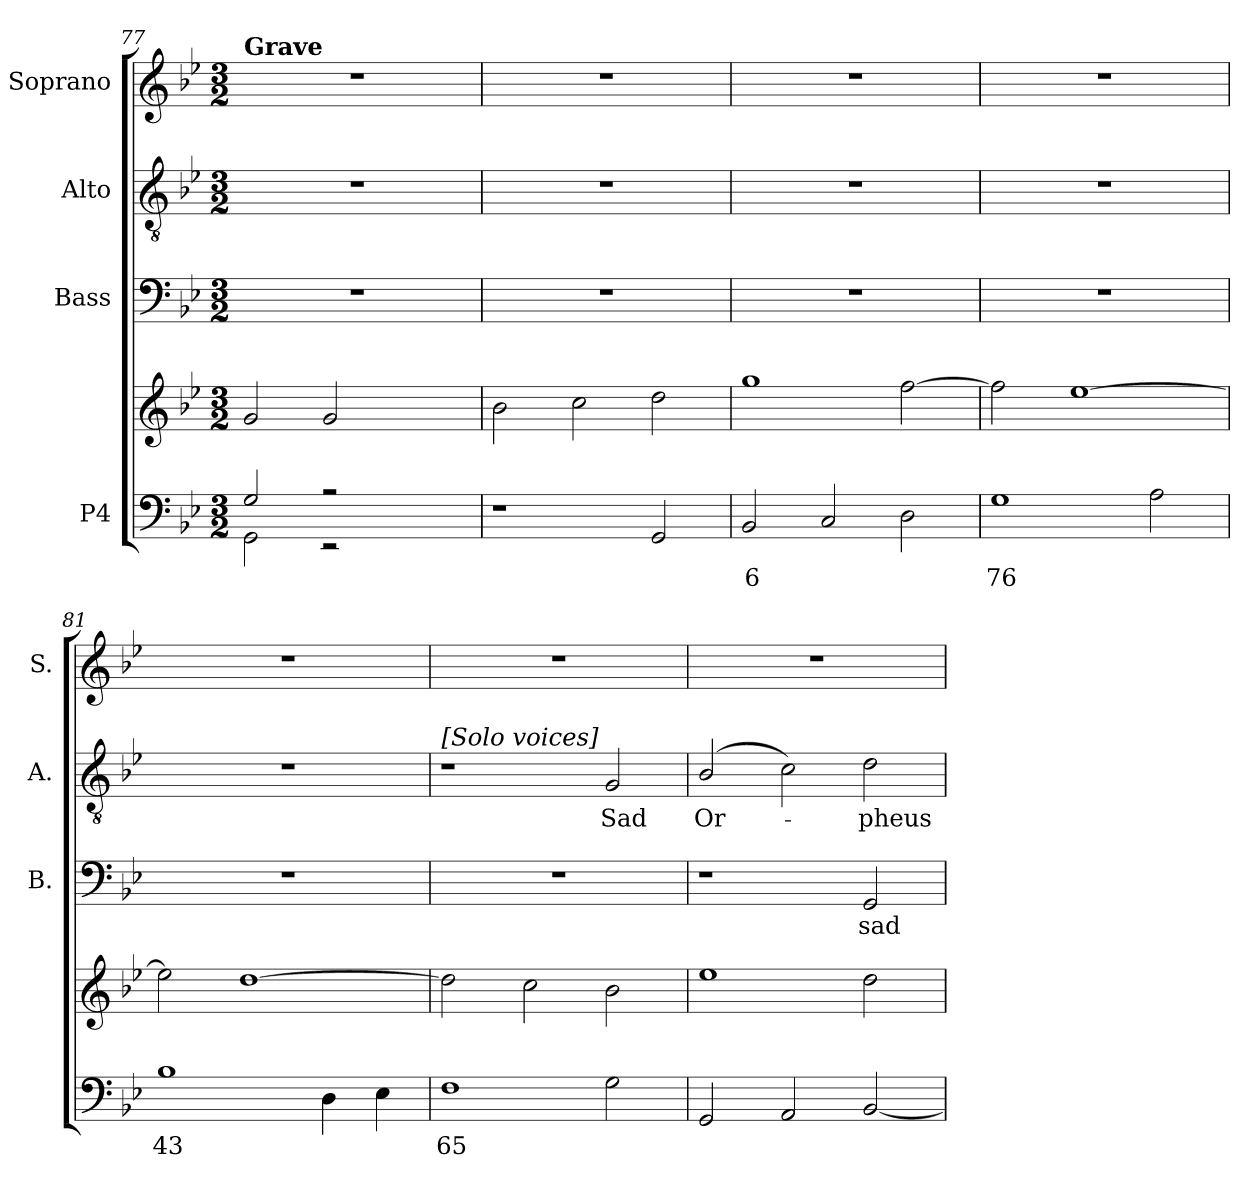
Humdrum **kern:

**kern	**text	**kern	**kern	**text	**kern	**text	**kern
*part4	*part4	*part4	*part3	*part3	*part2	*part2	*part1
*staff5	*staff5	*staff4	*staff3	*staff3	*staff2	*staff2	*staff1
*I"P4	*	*	*I"Bass	*	*I"Alto	*	*I"Soprano
*	*	*	*I'B.	*	*I'A.	*	*I'S.
!!LO:LB:g=z
*clefF4	*	*clefG2	*clefF4	*	*clefGv2	*	*clefG2
*	*	*	*	*	*ITrd7c12	*	*
*k[b-e-]	*	*k[b-e-]	*k[b-e-]	*	*k[b-e-]	*	*k[b-e-]
*B-:	*	*B-:	*B-:	*	*B-:	*	*B-:
*M3/2	*	*M3/2	*M3/2	*	*M3/2	*	*M3/2
*MM50	*	*MM50	*MM50	*	*MM50	*	*MM50
=77	=77	=77	=77	=77	=77	=77	=77
*^	*	*	*	*	*	*	*
!	!	!	!	!	!	!	!	!LO:TX:a:B:t=Grave
2Gi/	2GGi\	.	2gi/	1.r	.	1.r	.	1.r
2r	2r	.	2gi/	.	.	.	.	.
2ryy	2ryy	.	2ryy	.	.	.	.	.
=78	=78	=78	=78	=78	=78	=78	=78	=78
!	!	!	!	!LO:N:vis=1	!	!LO:N:vis=1	!	!LO:N:vis=1
*v	*v	*	*	*	*	*	*	*
1r	.	2b-i\	1.r	.	1.r	.	1.r
.	.	2cci\	.	.	.	.	.
2GGi/	.	2ddi\	.	.	.	.	.
=79	=79	=79	=79	=79	=79	=79	=79
!	!LO:LY:b:color=#000000	!	!LO:N:vis=1	!	!LO:N:vis=1	!	!LO:N:vis=1
2BB-i/	6	1ggi	1.r	.	1.r	.	1.r
2Ci/	.	.	.	.	.	.	.
2Di\	.	[>2ffi\	.	.	.	.	.
=80	=80	=80	=80	=80	=80	=80	=80
!	!LO:LY:b:color=#000000	!	!LO:N:vis=1	!	!LO:N:vis=1	!	!LO:N:vis=1
1Gi	76	2ffi\]	1.r	.	1.r	.	1.r
.	.	[>1ee-i	.	.	.	.	.
2Ai\	.	.	.	.	.	.	.
=81	=81	=81	=81	=81	=81	=81	=81
!	!LO:LY:b:color=#000000	!	!LO:N:vis=1	!	!LO:N:vis=1	!	!LO:N:vis=1
1B-i	43	2ee-i\]	1.r	.	1.r	.	1.r
.	.	[>1ddi	.	.	.	.	.
4Di\	.	.	.	.	.	.	.
4E-i\	.	.	.	.	.	.	.
!!LO:LB:g=z
=82	=82	=82	=82	=82	=82	=82	=82
!	!	!	!	!	!LO:TX:a:t=[Solo voices]	!	!
!	!LO:LY:b:color=#000000	!	!LO:N:vis=1	!	!	!	!LO:N:vis=1
1Fi	65	2ddi\]	1.r	.	1r	.	1.r
.	.	2cci\	.	.	.	.	.
!	!	!	!	!	!	!LO:LY:b:color=#000000	!
2Gi\	.	2b-i\	.	.	2GGi/	Sad	.
=83	=83	=83	=83	=83	=83	=83	=83
!	!	!	!	!	!	!LO:LY:b:color=#000000	!LO:N:vis=1
2GGi/	.	1ee-i	1r	.	(2BB-i/	Or-	1.r
2AAi/	.	.	.	.	2Ci\)	.	.
!	!	!	!	!LO:LY:b:color=#000000	!	!	!
!	!	!	!	!	!	!LO:LY:b:color=#000000	!
[<2BB-i/	.	2ddi\	2GGi/	sad	2Di\	-pheus	.
=	=	=	=	=	=	=	=
*-	*-	*-	*-	*-	*-	*-	*-
